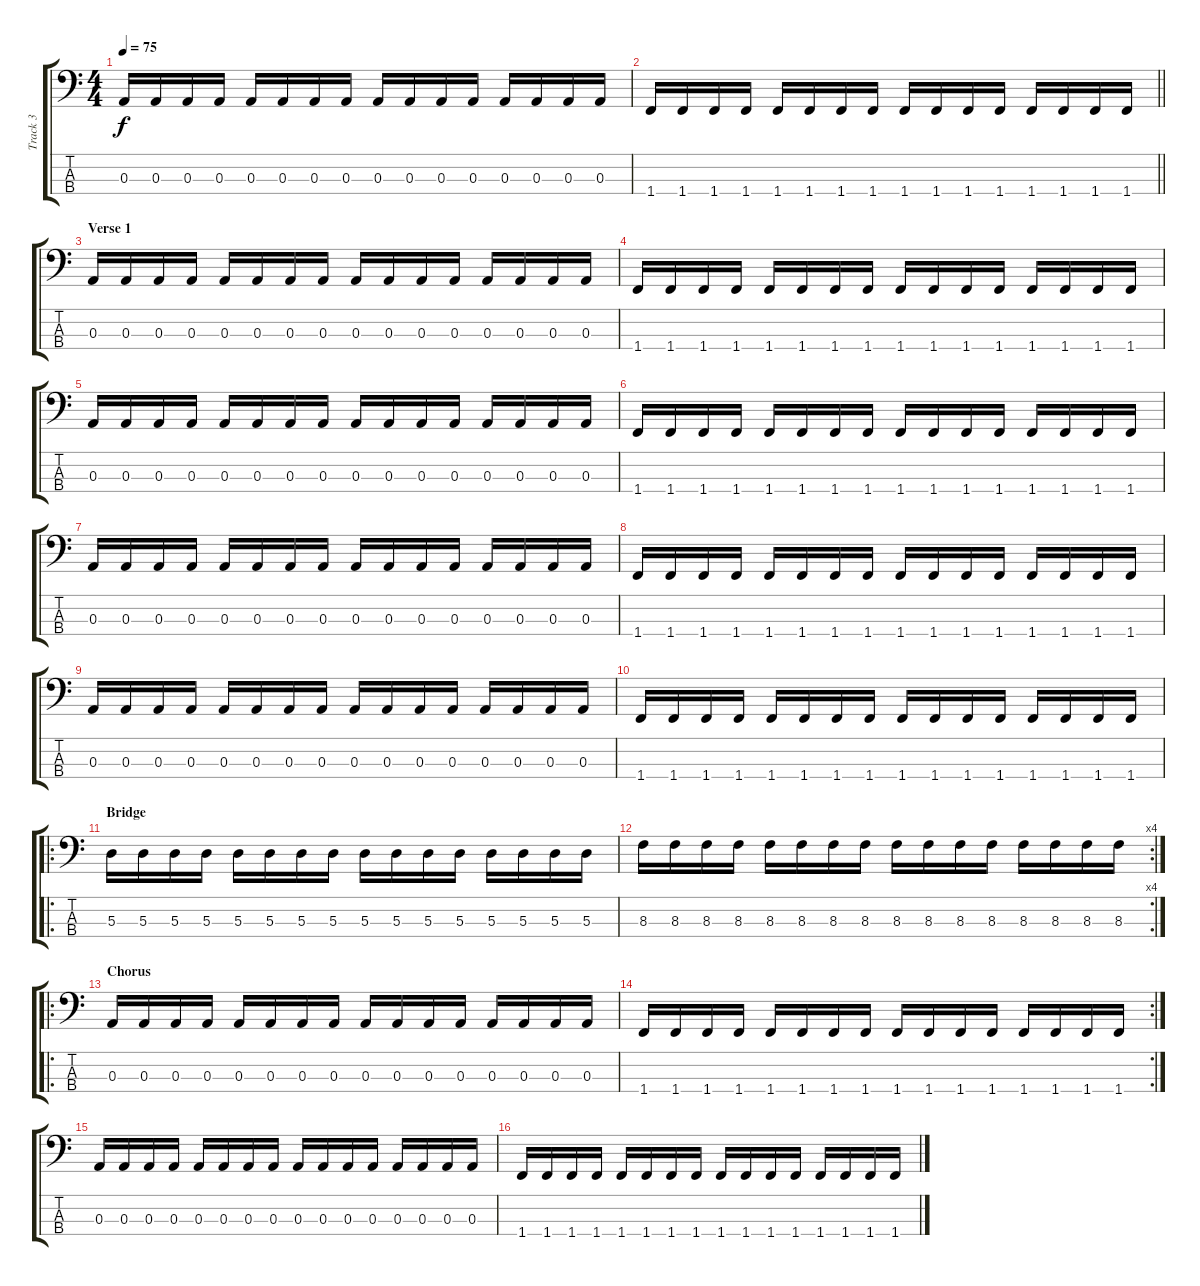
\track ("Track 3" "Track 3") {instrument acousticbass}
\staff {score tabs}
\tuning (G2 D2 A1 E1) {hide}
\ts (4 4)
\tempo 75
\clef f4
\ks c
0.3.16{dy f} 0.3.16 0.3.16 0.3.16 0.3.16 0.3.16 0.3.16 0.3.16 0.3.16 0.3.16 0.3.16 0.3.16 0.3.16 0.3.16 0.3.16 0.3.16 |
\barLineRight lightlight
1.4.16 1.4.16 1.4.16 1.4.16 1.4.16 1.4.16 1.4.16 1.4.16 1.4.16 1.4.16 1.4.16 1.4.16 1.4.16 1.4.16 1.4.16 1.4.16 |
\section ("" "Verse 1")
0.3.16 0.3.16 0.3.16 0.3.16 0.3.16 0.3.16 0.3.16 0.3.16 0.3.16 0.3.16 0.3.16 0.3.16 0.3.16 0.3.16 0.3.16 0.3.16 |
1.4.16 1.4.16 1.4.16 1.4.16 1.4.16 1.4.16 1.4.16 1.4.16 1.4.16 1.4.16 1.4.16 1.4.16 1.4.16 1.4.16 1.4.16 1.4.16 |
0.3.16 0.3.16 0.3.16 0.3.16 0.3.16 0.3.16 0.3.16 0.3.16 0.3.16 0.3.16 0.3.16 0.3.16 0.3.16 0.3.16 0.3.16 0.3.16 |
1.4.16 1.4.16 1.4.16 1.4.16 1.4.16 1.4.16 1.4.16 1.4.16 1.4.16 1.4.16 1.4.16 1.4.16 1.4.16 1.4.16 1.4.16 1.4.16 |
0.3.16 0.3.16 0.3.16 0.3.16 0.3.16 0.3.16 0.3.16 0.3.16 0.3.16 0.3.16 0.3.16 0.3.16 0.3.16 0.3.16 0.3.16 0.3.16 |
1.4.16 1.4.16 1.4.16 1.4.16 1.4.16 1.4.16 1.4.16 1.4.16 1.4.16 1.4.16 1.4.16 1.4.16 1.4.16 1.4.16 1.4.16 1.4.16 |
0.3.16 0.3.16 0.3.16 0.3.16 0.3.16 0.3.16 0.3.16 0.3.16 0.3.16 0.3.16 0.3.16 0.3.16 0.3.16 0.3.16 0.3.16 0.3.16 |
1.4.16 1.4.16 1.4.16 1.4.16 1.4.16 1.4.16 1.4.16 1.4.16 1.4.16 1.4.16 1.4.16 1.4.16 1.4.16 1.4.16 1.4.16 1.4.16 |
\ro
\section ("" "Bridge")
5.3.16 5.3.16 5.3.16 5.3.16 5.3.16 5.3.16 5.3.16 5.3.16 5.3.16 5.3.16 5.3.16 5.3.16 5.3.16 5.3.16 5.3.16 5.3.16 |
\rc 4
8.3.16 8.3.16 8.3.16 8.3.16 8.3.16 8.3.16 8.3.16 8.3.16 8.3.16 8.3.16 8.3.16 8.3.16 8.3.16 8.3.16 8.3.16 8.3.16 |
\ro
\section ("" "Chorus")
0.3.16 0.3.16 0.3.16 0.3.16 0.3.16 0.3.16 0.3.16 0.3.16 0.3.16 0.3.16 0.3.16 0.3.16 0.3.16 0.3.16 0.3.16 0.3.16 |
\rc 2
1.4.16 1.4.16 1.4.16 1.4.16 1.4.16 1.4.16 1.4.16 1.4.16 1.4.16 1.4.16 1.4.16 1.4.16 1.4.16 1.4.16 1.4.16 1.4.16 |
0.3.16 0.3.16 0.3.16 0.3.16 0.3.16 0.3.16 0.3.16 0.3.16 0.3.16 0.3.16 0.3.16 0.3.16 0.3.16 0.3.16 0.3.16 0.3.16 |
1.4.16 1.4.16 1.4.16 1.4.16 1.4.16 1.4.16 1.4.16 1.4.16 1.4.16 1.4.16 1.4.16 1.4.16 1.4.16 1.4.16 1.4.16 1.4.16
